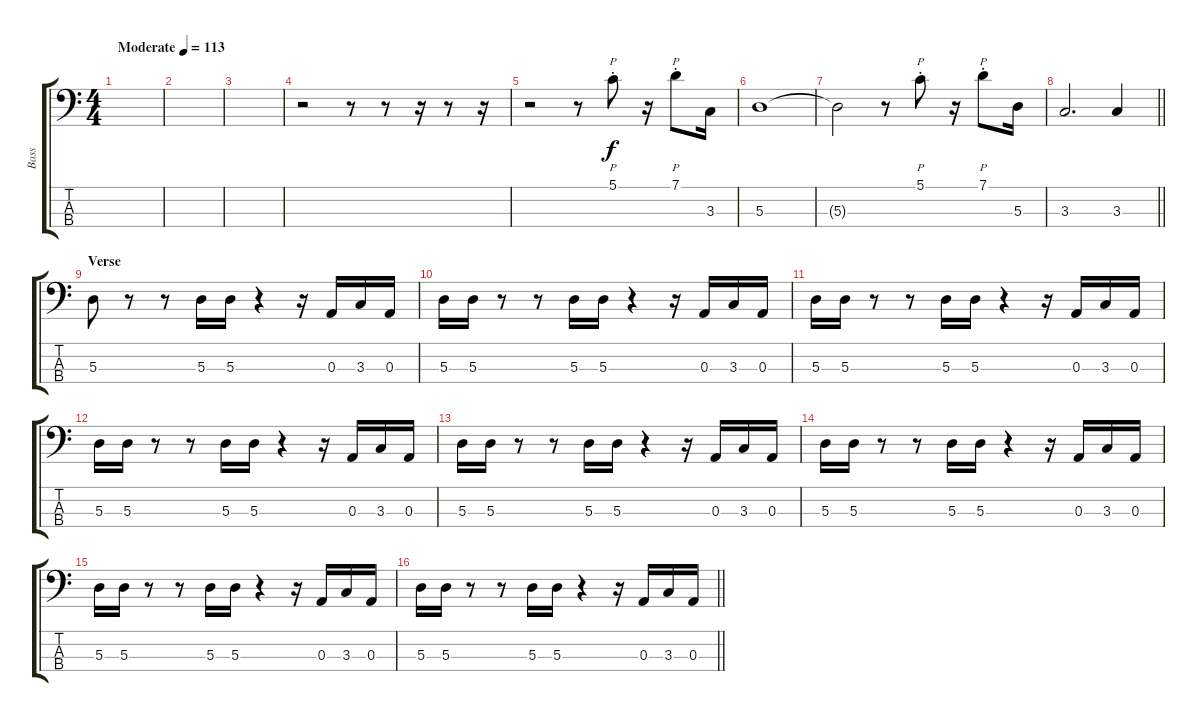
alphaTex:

\track ("Bass" "Bass") {instrument slapbass1}
\staff {score tabs}
\tuning (G2 D2 A1 E1) {hide}
\ts (4 4)
\tempo (113 "Moderate")
\clef f4
\ks c
|
|
|
r.2 r.8 r.8 r.16 r.8 r.16 |
r.2 r.8 5.1{st}.8{p} r.16 7.1{st}.8{p} 3.3.16 |
5.3.1 |
5.3{t}.2 r.8 5.1{st}.8{p} r.16 7.1{st}.8{p} 5.3.16 |
\barLineRight lightlight
3.3.2{d} 3.3.4 |
\section ("" "Verse")
5.3.8 r.8 r.8 5.3.16 5.3.16 r.4 r.16 0.3.16 3.3.16 0.3.16 |
5.3.16 5.3.16 r.8 r.8 5.3.16 5.3.16 r.4 r.16 0.3.16 3.3.16 0.3.16 |
5.3.16 5.3.16 r.8 r.8 5.3.16 5.3.16 r.4 r.16 0.3.16 3.3.16 0.3.16 |
5.3.16 5.3.16 r.8 r.8 5.3.16 5.3.16 r.4 r.16 0.3.16 3.3.16 0.3.16 |
5.3.16 5.3.16 r.8 r.8 5.3.16 5.3.16 r.4 r.16 0.3.16 3.3.16 0.3.16 |
5.3.16 5.3.16 r.8 r.8 5.3.16 5.3.16 r.4 r.16 0.3.16 3.3.16 0.3.16 |
5.3.16 5.3.16 r.8 r.8 5.3.16 5.3.16 r.4 r.16 0.3.16 3.3.16 0.3.16 |
\barLineRight lightlight
5.3.16 5.3.16 r.8 r.8 5.3.16 5.3.16 r.4 r.16 0.3.16 3.3.16 0.3.16
